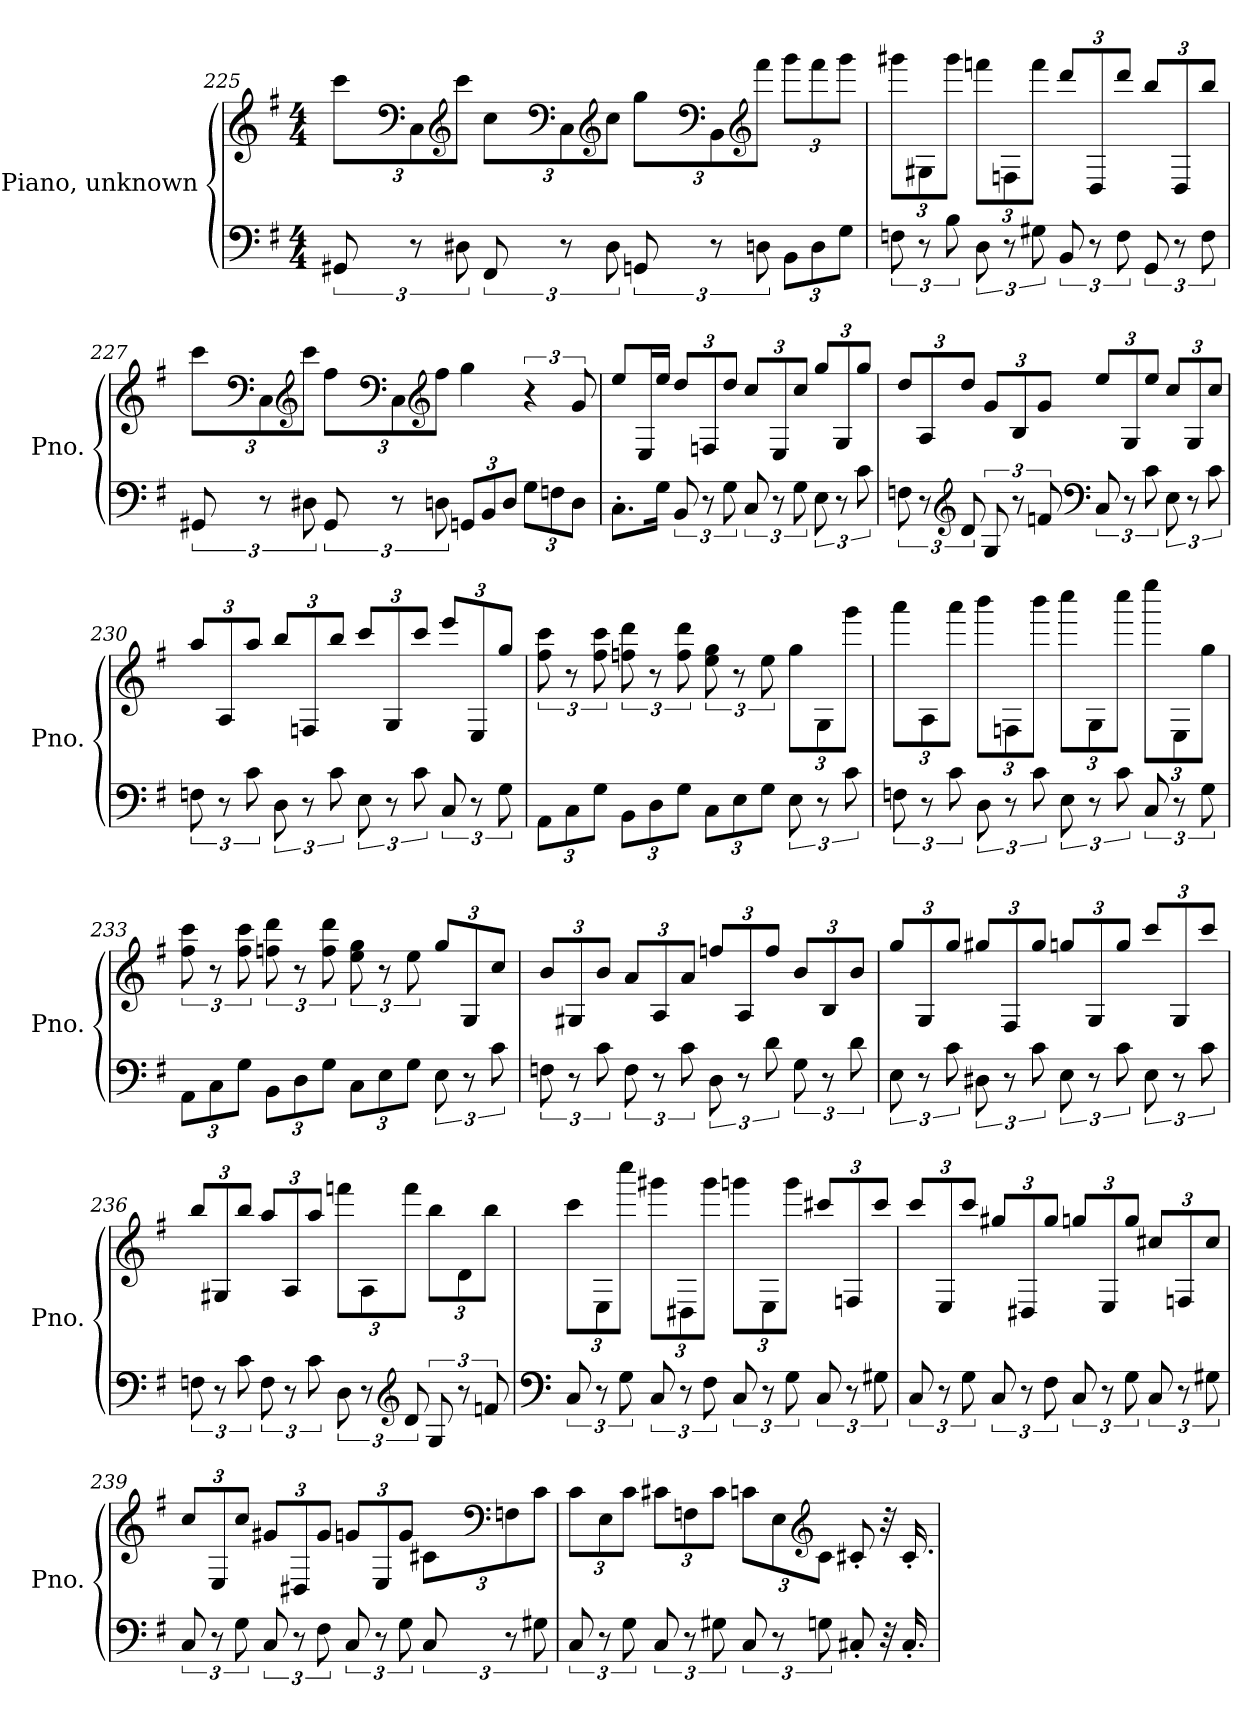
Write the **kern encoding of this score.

**kern	**kern
*part1	*part1
*staff2	*staff1
*I"Piano, unknown	*
*I'Pno.	*
*clefF4	*clefG2
*k[f#]	*k[f#]
*M4/4	*M4/4
*	*Xbrackettup
=225	=225
12GG#X/	12ccc\L
*	*clefF4
12r	12C\
*	*clefG2
12D#X\	12ccc\J
12FF#/	12cc\L
*	*clefF4
12r	12C\
*	*clefG2
12D#\	12cc\J
12GGn/	12gg\L
*	*clefF4
12r	12BB\
*	*clefG2
12Dn\	12fff#\J
*Xbrackettup	*
12BB\L	12ggg\L
12D\	12fff#\
12G\J	12ggg\J
!!LO:LB:g=z
=226	=226
*brackettup	*
12Fn\	12ggg#X\L
12r	12G#X\
12B\	12ggg#\J
12D\	12fffn\L
12r	12Fn\
12G#X\	12fff\J
12BB/	12ddd/L
12r	12D/
12F\	12ddd/J
12GG/	12bb/L
12r	12D/
12F\	12bb/J
=227	=227
12GG#X/	12ccc\L
*	*clefF4
12r	12C\
*	*clefG2
12D#X\	12ccc\J
12GG#/	12ff#\L
*	*clefF4
12r	12C\
*	*clefG2
12Dn\	12ff#\J
*Xbrackettup	*
12GGn/L	4gg\
12BB/	.
12D/J	.
*	*brackettup
12G\L	6r
12Fn\	.
12D\J	12g/
!!LO:PB:g=z
=228	=228
8.C'\L	8ee/L
.	16E/L
16G\Jk	16ee/JJ
*brackettup	*Xbrackettup
12BB/	12dd/L
12r	12Fn/
12G\	12dd/J
12C/	12cc/L
12r	12E/
12G\	12cc/J
12E\	12gg/L
12r	12G/
12c\	12gg/J
=229	=229
12Fn\	12dd/L
12r	12A/
*clefG2	*
12d/	12dd/J
12G/	12g/L
12r	12B/
12fn/	12g/J
*clefF4	*
12C/	12ee/L
12r	12G/
12c\	12ee/J
12E\	12cc/L
12r	12G/
12c\	12cc/J
!!LO:LB:g=z
=230	=230
12Fn\	12aa/L
12r	12A/
12c\	12aa/J
12D\	12bb/L
12r	12Fn/
12c\	12bb/J
12E\	12ccc/L
12r	12G/
12c\	12ccc/J
12C/	12eee/L
12r	12E/
12G\	12gg/J
=231	=231
*Xbrackettup	*brackettup
12AA\L	12ff#\ 12ccc\
12C\	12r
12G\J	12ff#\ 12ccc\
12BB\L	12ffn\ 12ddd\
12D\	12r
12G\J	12ff\ 12ddd\
12C\L	12ee\ 12gg\
12E\	12r
12G\J	12ee\
*brackettup	*Xbrackettup
12E\	12gg\L
12r	12G\
12c\	12ggg\J
=232	=232
12Fn\	12aaa\L
12r	12A\
12c\	12aaa\J
12D\	12bbb\L
12r	12Fn\
12c\	12bbb\J
12E\	12cccc\L
12r	12G\
12c\	12cccc\J
12C/	12eeee\L
12r	12E\
12G\	12gg\J
!!LO:LB:g=z
=233	=233
*Xbrackettup	*brackettup
12AA\L	12ff#\ 12ccc\
12C\	12r
12G\J	12ff#\ 12ccc\
12BB\L	12ffn\ 12ddd\
12D\	12r
12G\J	12ff\ 12ddd\
12C\L	12ee\ 12gg\
12E\	12r
12G\J	12ee\
*brackettup	*Xbrackettup
12E\	12gg/L
12r	12G/
12c\	12cc/J
=234	=234
12Fn\	12b/L
12r	12G#X/
12c\	12b/J
12F\	12a/L
12r	12A/
12c\	12a/J
12D\	12ffn/L
12r	12A/
12d\	12ff/J
12G\	12b/L
12r	12B/
12d\	12b/J
=235	=235
12E\	12gg/L
12r	12G/
12c\	12gg/J
12D#X\	12gg#X/L
12r	12F#/
12c\	12gg#/J
12E\	12ggn/L
12r	12G/
12c\	12gg/J
12E\	12ccc/L
12r	12G/
12c\	12ccc/J
!!LO:LB:g=z
=236	=236
12Fn\	12bb/L
12r	12G#X/
12c\	12bb/J
12F\	12aa/L
12r	12A/
12c\	12aa/J
12D\	12fffn\L
12r	12A\
*clefG2	*
12d/	12fff\J
12G/	12bb\L
12r	12d\
12fn/	12bb\J
=237	=237
*clefF4	*
12C/	12ccc\L
12r	12E\
12G\	12cccc\J
12C/	12ggg#X\L
12r	12D#X\
12F#\	12ggg#\J
12C/	12gggn\L
12r	12E\
12G\	12ggg\J
12C/	12ccc#X/L
12r	12Fn/
12G#X\	12ccc#/J
!!LO:LB:g=z
=238	=238
12C/	12ccc/L
12r	12E/
12G\	12ccc/J
12C/	12gg#X/L
12r	12D#X/
12F#\	12gg#/J
12C/	12ggn/L
12r	12E/
12G\	12gg/J
12C/	12cc#X/L
12r	12Fn/
12G#X\	12cc#/J
=239	=239
12C/	12cc/L
12r	12E/
12G\	12cc/J
12C/	12g#X/L
12r	12D#X/
12F#\	12g#/J
12C/	12gn/L
12r	12E/
12G\	12g/J
12C/	12c#X\L
*	*clefF4
12r	12Fn\
12G#X\	12c#\J
!!LO:LB:g=z
=240	=240
12C/	12c\L
12r	12E\
12G\	12c\J
12C/	12c#X\L
12r	12Fn\
12G#X\	12c#\J
12C/	12cn\L
12r	12E\
*	*clefG2
12Gn\	12c\J
8C#X'/	8c#X'/
32r	32r
16.C#'/	16.c#'/
=	=
*-	*-
